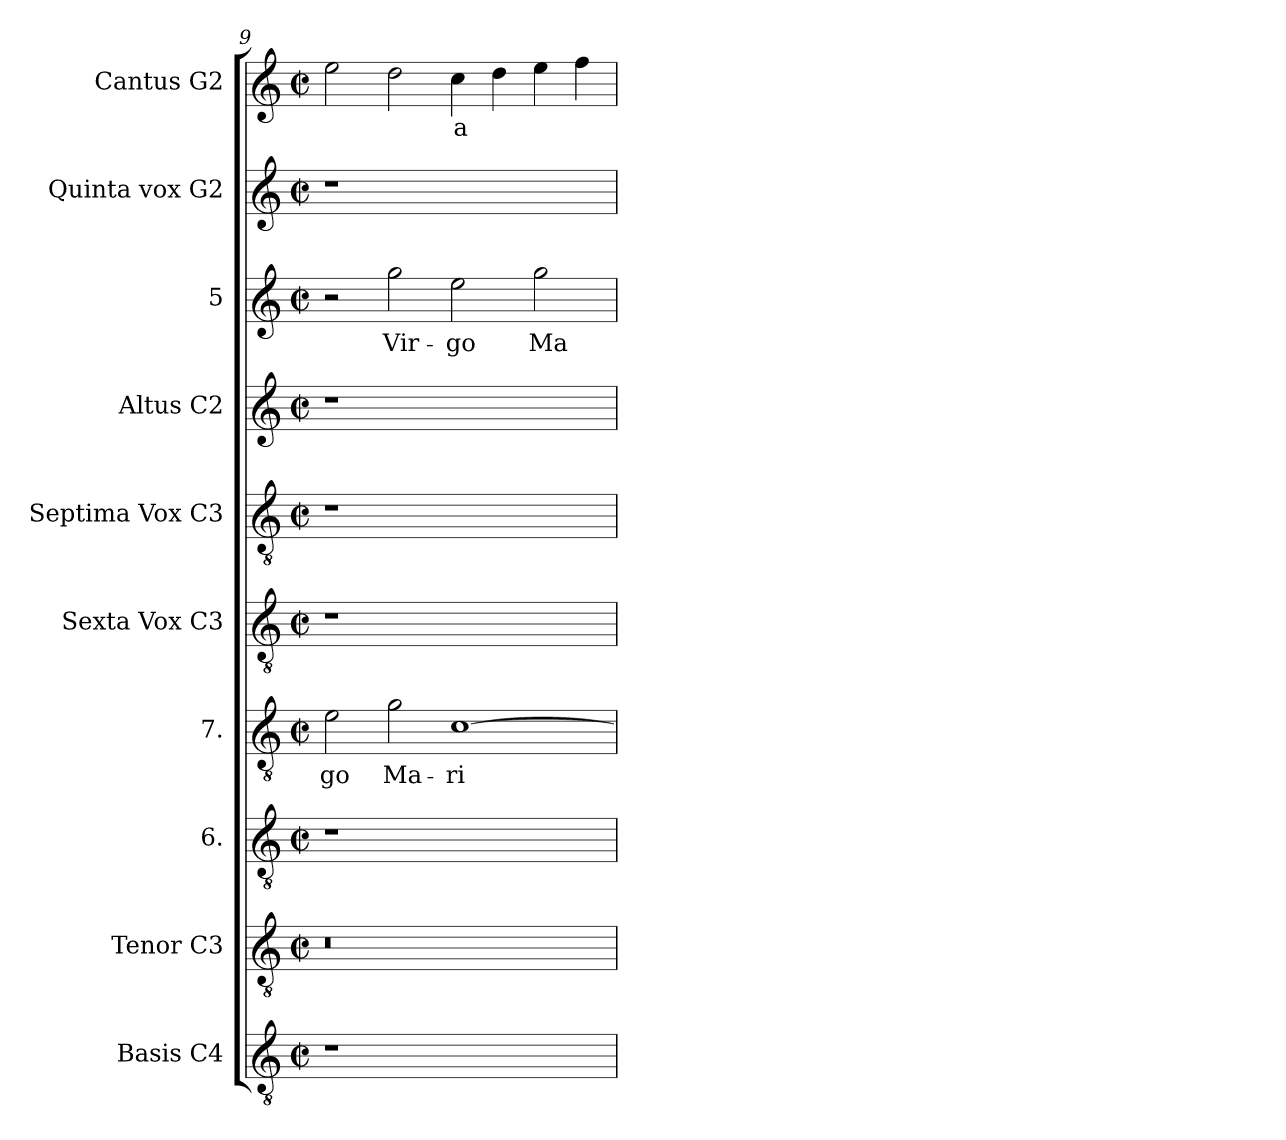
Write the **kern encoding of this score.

**kern	**kern	**kern	**kern	**text	**kern	**kern	**kern	**kern	**text	**kern	**kern	**text
*part10	*part9	*part8	*part7	*part7	*part6	*part5	*part4	*part3	*part3	*part2	*part1	*part1
*staff10	*staff9	*staff8	*staff7	*staff7	*staff6	*staff5	*staff4	*staff3	*staff3	*staff2	*staff1	*staff1
*I"Basis  C4	*I"Tenor  C3	*I"6.	*I"7.	*	*I"Sexta Vox  C3	*I"Septima  Vox C3	*I"Altus  C2	*I"5	*	*I"Quinta vox  G2	*I"Cantus  G2	*
*I'B	*I'T	*	*	*	*	*	*I'A	*	*	*	*I'C	*
*clefGv2	*clefGv2	*clefGv2	*clefGv2	*	*clefGv2	*clefGv2	*clefG2	*clefG2	*	*clefG2	*clefG2	*
*k[]	*k[]	*k[]	*k[]	*	*k[]	*k[]	*k[]	*k[]	*	*k[]	*k[]	*
*C:	*C:	*C:	*C:	*	*C:	*C:	*C:	*C:	*	*C:	*C:	*
*M2/2	*M2/2	*M2/2	*M2/2	*	*M2/2	*M2/2	*M2/2	*M2/2	*	*M2/2	*M2/2	*
*met(c|)	*met(c|)	*met(c|)	*met(c|)	*	*met(c|)	*met(c|)	*met(c|)	*met(c|)	*	*met(c|)	*met(c|)	*
=9	=9	=9	=9	=9	=9	=9	=9	=9	=9	=9	=9	=9
!	!	!	!	!LO:LY:b:cj	!	!	!	!	!	!	!	!LO:LY:b:cj
1r	0r	1r	2e\	-go	1r	1r	1r	2r	.	1r	2ee\	--
!	!	!	!	!LO:LY:b:cj	!	!	!	!	!LO:LY:b:cj	!	!	!LO:LY:b:cj
.	.	.	2g\	Ma-	.	.	.	2gg\	Vir-	.	2dd\	--
!	!	!	!	!LO:LY:b:cj	!	!	!	!	!LO:LY:b:cj	!	!	!LO:LY:b:cj
1ryy	.	1ryy	[>1c	-ri-	1ryy	1ryy	1ryy	2ee\	-go	1ryy	4cc\	-a
!	!	!	!	!	!	!	!	!	!	!	!	!LO:LY:b:cj
.	.	.	.	.	.	.	.	.	.	.	4dd\	.
!	!	!	!	!	!	!	!	!	!LO:LY:b:cj	!	!	!LO:LY:b:cj
.	.	.	.	.	.	.	.	2gg\	Ma-	.	4ee\	.
!	!	!	!	!	!	!	!	!	!	!	!	!LO:LY:b:cj
.	.	.	.	.	.	.	.	.	.	.	4ff\	.
=	=	=	=	=	=	=	=	=	=	=	=	=
*-	*-	*-	*-	*-	*-	*-	*-	*-	*-	*-	*-	*-
